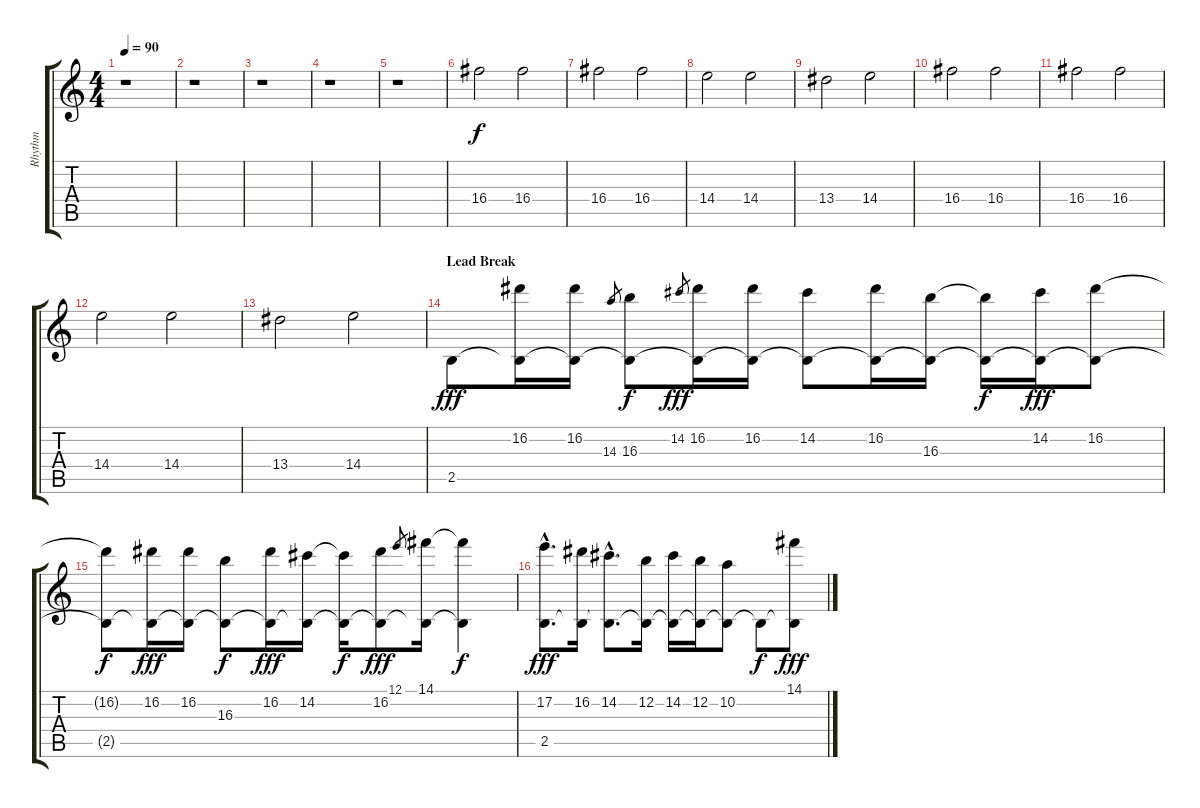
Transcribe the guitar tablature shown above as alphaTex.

\track ("Rhythm" "Rhythm") {instrument acousticguitarsteel}
\staff {score tabs}
\tuning (E4 B3 G3 D3 A2 E2) {hide}
\ts (4 4)
\tempo 90
\clef g2
\ks c
r.1{dy f} |
r.1 |
r.1 |
r.1 |
r.1 |
16.4.2{instrument lead8bassandlead} 16.4.2 |
16.4.2 16.4.2 |
14.4.2 14.4.2 |
13.4.2 14.4.2 |
16.4.2 16.4.2 |
16.4.2 16.4.2 |
14.4.2 14.4.2 |
13.4.2 14.4.2 |
\section ("" "Lead Break")
2.5.8{dy fff balance 3 instrument bagpipe} (16.2 2.5{t}).16{txt " "} (16.2 2.5{t}).16 14.3.8{gr} (16.3 2.5{t}).8{txt " " dy f} 14.2.8{gr dy fff} (16.2 2.5{t}).16 (16.2 2.5{t}).16{txt " "} (14.2 2.5{t}).8 (16.2 2.5{t}).16 (16.3 2.5{t}).16 (16.3{t} 2.5{t}).16{dy f} (14.2 2.5{t}).16{dy fff} (16.2 2.5{t}).8{txt " "} |
(16.2{t} 2.5{t}).8{dy f} (16.2 2.5{t}).16{txt " " dy fff} (16.2 2.5{t}).16{txt " "} (16.3 2.5{t}).8{txt " " dy f} (16.2 2.5{t}).16{dy fff} (14.2 2.5{t}).16{txt " "} (14.2{t} 2.5{t}).16{dy f} (16.2 2.5{t}).8{dy fff} 12.1.8{gr} (14.1 2.5{t}).16 (14.1{t} 2.5{t}).4{dy f} |
(17.2{hac} 2.5{hac}).8{d txt " " dy fff} (16.2 2.5{t}).16 (14.2{hac} 2.5{hac t}).8{d} (12.2 2.5{t}).16 (14.2 2.5{t}).16 (12.2 2.5{t}).16 (10.2 2.5{t}).8 2.5{t}.8{dy f} (14.1 2.5{t}).8{dy fff}
